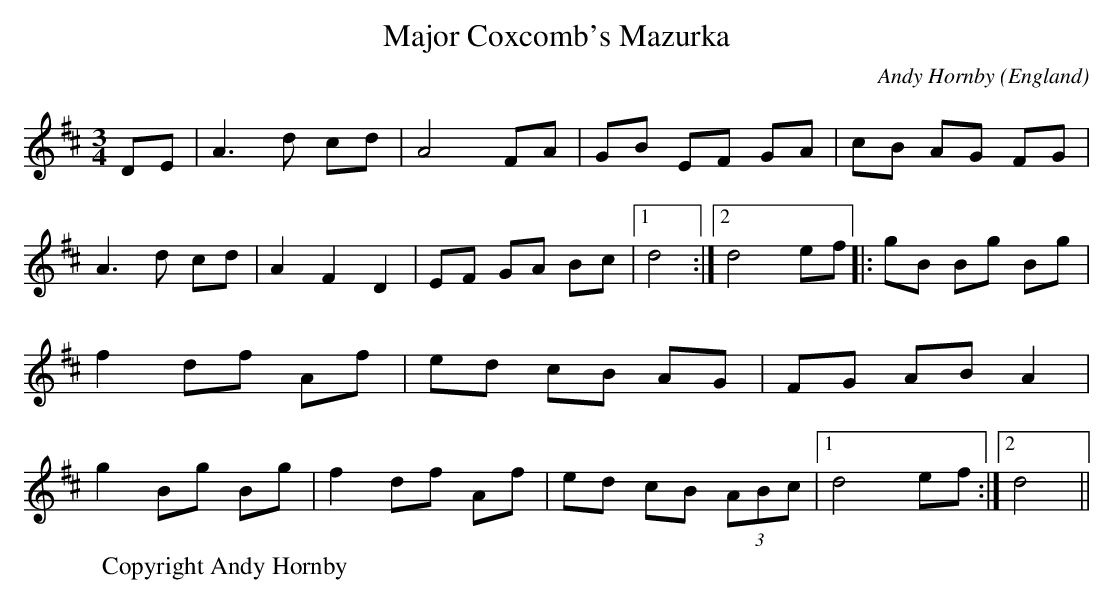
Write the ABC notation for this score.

X:1
T:Major Coxcomb's Mazurka
O:England
M:3/4
C:Andy Hornby
K:D
DE | A3d cd | A4 FA | GB EF GA | cB AG FG | \
A3d cd | A2F2D2 | EF GA Bc |1d4 :|2 d4 ef |: \
gB Bg Bg | f2df Af | ed cB AG | FG AB A2 | \
g2Bg Bg | f2 df Af | ed cB (3ABc |1 d4 ef :|2 d4 ||**
W:Copyright Andy Hornby
